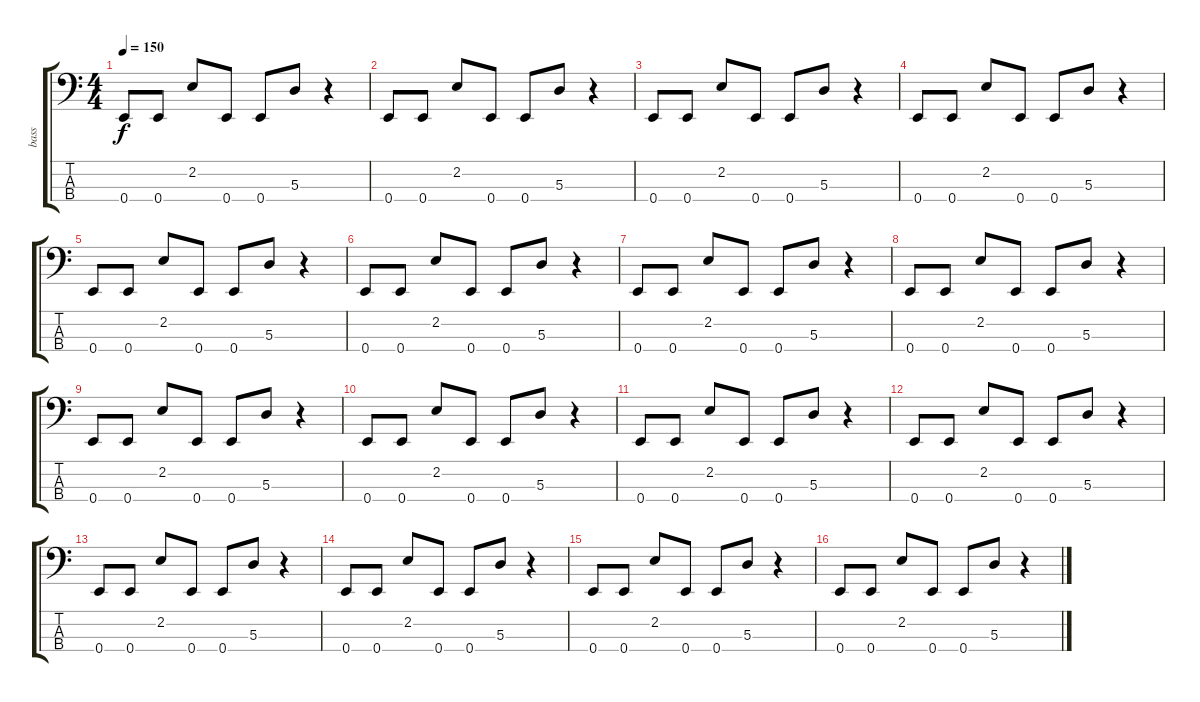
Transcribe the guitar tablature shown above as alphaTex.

\track ("bass" "bass") {instrument slapbass1}
\staff {score tabs}
\tuning (G2 D2 A1 E1) {hide}
\ts (4 4)
\tempo 150
\clef f4
\ks c
0.4.8{dy f} 0.4.8 2.2.8 0.4.8 0.4.8 5.3.8 r.4 |
0.4.8 0.4.8 2.2.8 0.4.8 0.4.8 5.3.8 r.4 |
0.4.8 0.4.8 2.2.8 0.4.8 0.4.8 5.3.8 r.4 |
0.4.8 0.4.8 2.2.8 0.4.8 0.4.8 5.3.8 r.4 |
0.4.8 0.4.8 2.2.8 0.4.8 0.4.8 5.3.8 r.4 |
0.4.8 0.4.8 2.2.8 0.4.8 0.4.8 5.3.8 r.4 |
0.4.8 0.4.8 2.2.8 0.4.8 0.4.8 5.3.8 r.4 |
0.4.8 0.4.8 2.2.8 0.4.8 0.4.8 5.3.8 r.4 |
0.4.8 0.4.8 2.2.8 0.4.8 0.4.8 5.3.8 r.4 |
0.4.8 0.4.8 2.2.8 0.4.8 0.4.8 5.3.8 r.4 |
0.4.8 0.4.8 2.2.8 0.4.8 0.4.8 5.3.8 r.4 |
0.4.8 0.4.8 2.2.8 0.4.8 0.4.8 5.3.8 r.4 |
0.4.8 0.4.8 2.2.8 0.4.8 0.4.8 5.3.8 r.4 |
0.4.8 0.4.8 2.2.8 0.4.8 0.4.8 5.3.8 r.4 |
0.4.8 0.4.8 2.2.8 0.4.8 0.4.8 5.3.8 r.4 |
0.4.8 0.4.8 2.2.8 0.4.8 0.4.8 5.3.8 r.4
